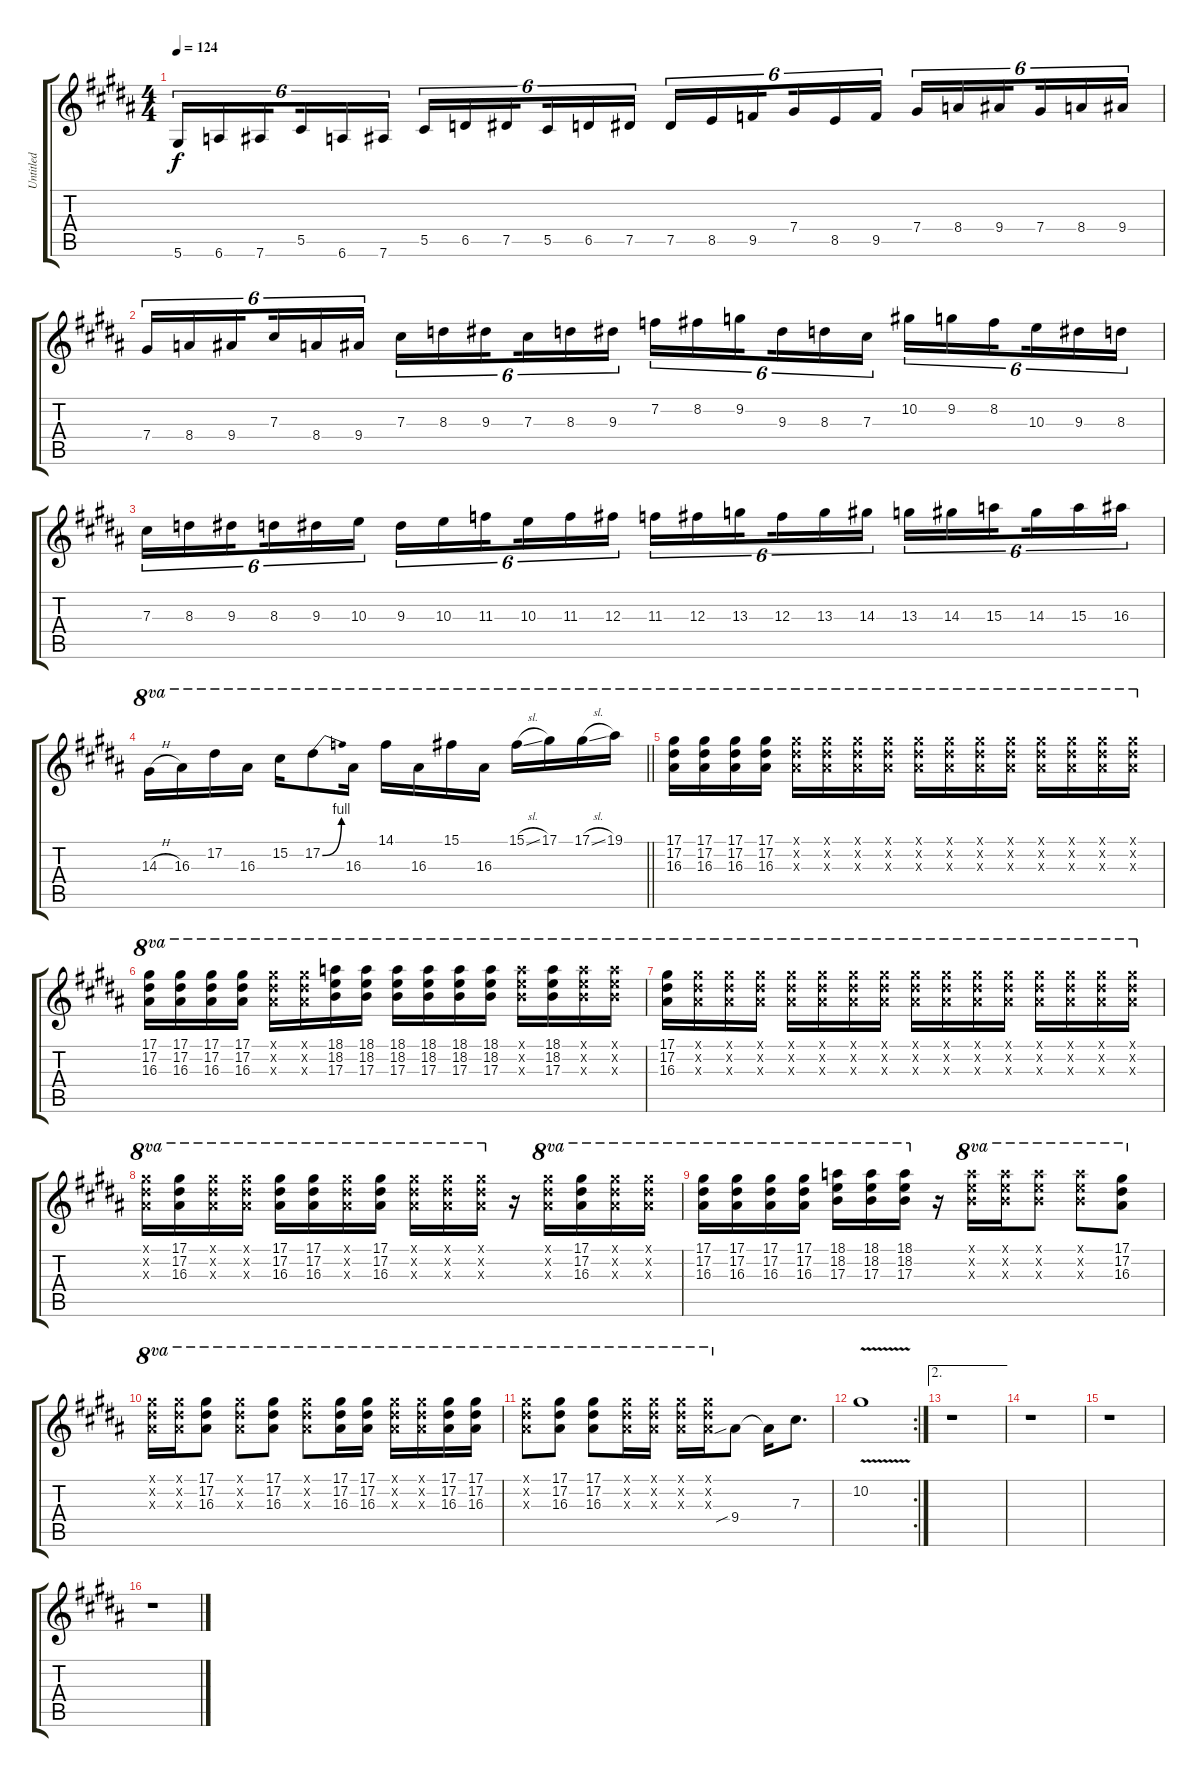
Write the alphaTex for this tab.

\track ("Untitled" "Untitled") {instrument distortionguitar}
\staff {score tabs}
\tuning (Eb4 Bb3 Gb3 Db3 Ab2 Eb2) {hide}
\ts (4 4)
\tempo 124
\clef g2
\ks g#minor
5.6.16{tu (6 4) dy f} 6.6.16{tu (6 4)} 7.6.16{tu (6 4) beam splitsecondary} 5.5.16{tu (6 4)} 6.6.16{tu (6 4)} 7.6.16{tu (6 4)} 5.5.16{tu (6 4)} 6.5.16{tu (6 4)} 7.5.16{tu (6 4) beam splitsecondary} 5.5.16{tu (6 4)} 6.5.16{tu (6 4)} 7.5.16{tu (6 4)} 7.5.16{tu (6 4)} 8.5.16{tu (6 4)} 9.5.16{tu (6 4) beam splitsecondary} 7.4.16{tu (6 4)} 8.5.16{tu (6 4)} 9.5.16{tu (6 4)} 7.4.16{tu (6 4)} 8.4.16{tu (6 4)} 9.4.16{tu (6 4) beam splitsecondary} 7.4.16{tu (6 4)} 8.4.16{tu (6 4)} 9.4.16{tu (6 4)} |
7.4.16{tu (6 4)} 8.4.16{tu (6 4)} 9.4.16{tu (6 4) beam splitsecondary} 7.3.16{tu (6 4)} 8.4.16{tu (6 4)} 9.4.16{tu (6 4)} 7.3.16{tu (6 4)} 8.3.16{tu (6 4)} 9.3.16{tu (6 4) beam splitsecondary} 7.3.16{tu (6 4)} 8.3.16{tu (6 4)} 9.3.16{tu (6 4)} 7.2.16{tu (6 4)} 8.2.16{tu (6 4)} 9.2.16{tu (6 4) beam splitsecondary} 9.3.16{tu (6 4)} 8.3.16{tu (6 4)} 7.3.16{tu (6 4)} 10.2.16{tu (6 4)} 9.2.16{tu (6 4)} 8.2.16{tu (6 4) beam splitsecondary} 10.3.16{tu (6 4)} 9.3.16{tu (6 4)} 8.3.16{tu (6 4)} |
7.3.16{tu (6 4)} 8.3.16{tu (6 4)} 9.3.16{tu (6 4) beam splitsecondary} 8.3.16{tu (6 4)} 9.3.16{tu (6 4)} 10.3.16{tu (6 4)} 9.3.16{tu (6 4)} 10.3.16{tu (6 4)} 11.3.16{tu (6 4) beam splitsecondary} 10.3.16{tu (6 4)} 11.3.16{tu (6 4)} 12.3.16{tu (6 4)} 11.3.16{tu (6 4)} 12.3.16{tu (6 4)} 13.3.16{tu (6 4) beam splitsecondary} 12.3.16{tu (6 4)} 13.3.16{tu (6 4)} 14.3.16{tu (6 4)} 13.3.16{tu (6 4)} 14.3.16{tu (6 4)} 15.3.16{tu (6 4) beam splitsecondary} 14.3.16{tu (6 4)} 15.3.16{tu (6 4)} 16.3.16{tu (6 4)} |
\barLineRight lightlight
14.3{h}.16{ot 8va} 16.3.16{ot 8va} 17.2.16{ot 8va} 16.3.16{ot 8va} 15.2.16{ot 8va} 17.2{be (bend 0 0 60 4)}.8{ot 8va} 16.3.16{ot 8va} 14.1.16{ot 8va} 16.3.16{ot 8va} 15.1.16{ot 8va} 16.3.16{ot 8va} 15.1{sl}.16{ot 8va} 17.1.16{ot 8va} 17.1{sl}.16{ot 8va} 19.1.16{ot 8va} |
\ks b
(17.1 17.2 16.3).16{ot 8va} (17.1 17.2 16.3).16{ot 8va} (17.1 17.2 16.3).16{ot 8va} (17.1 17.2 16.3).16{ot 8va} (17.1{x} 17.2{x} 16.3{x}).16{ot 8va} (17.1{x} 17.2{x} 16.3{x}).16{ot 8va} (17.1{x} 17.2{x} 16.3{x}).16{ot 8va} (17.1{x} 17.2{x} 16.3{x}).16{ot 8va} (17.1{x} 17.2{x} 16.3{x}).16{ot 8va} (17.1{x} 17.2{x} 16.3{x}).16{ot 8va} (17.1{x} 17.2{x} 16.3{x}).16{ot 8va} (17.1{x} 17.2{x} 16.3{x}).16{ot 8va} (17.1{x} 17.2{x} 16.3{x}).16{ot 8va} (17.1{x} 17.2{x} 16.3{x}).16{ot 8va} (17.1{x} 17.2{x} 16.3{x}).16{ot 8va} (17.1{x} 17.2{x} 16.3{x}).16{ot 8va} |
\ks g#minor
(17.1 17.2 16.3).16{ot 8va} (17.1 17.2 16.3).16{ot 8va} (17.1 17.2 16.3).16{ot 8va} (17.1 17.2 16.3).16{ot 8va} (17.1{x} 17.2{x} 16.3{x}).16{ot 8va} (17.1{x} 17.2{x} 16.3{x}).16{ot 8va} (18.1 18.2 17.3).16{ot 8va} (18.1 18.2 17.3).16{ot 8va} (18.1 18.2 17.3).16{ot 8va} (18.1 18.2 17.3).16{ot 8va} (18.1 18.2 17.3).16{ot 8va} (18.1 18.2 17.3).16{ot 8va} (18.1{x} 18.2{x} 17.3{x}).16{ot 8va} (18.1 18.2 17.3).16{ot 8va} (18.1{x} 18.2{x} 17.3{x}).16{ot 8va} (18.1{x} 18.2{x} 17.3{x}).16{ot 8va} |
(17.1 17.2 16.3).16{ot 8va} (17.1{x} 17.2{x} 16.3{x}).16{ot 8va} (17.1{x} 17.2{x} 16.3{x}).16{ot 8va} (17.1{x} 17.2{x} 16.3{x}).16{ot 8va} (17.1{x} 17.2{x} 16.3{x}).16{ot 8va} (17.1{x} 17.2{x} 16.3{x}).16{ot 8va} (17.1{x} 17.2{x} 16.3{x}).16{ot 8va} (17.1{x} 17.2{x} 16.3{x}).16{ot 8va} (17.1{x} 17.2{x} 16.3{x}).16{ot 8va} (17.1{x} 17.2{x} 16.3{x}).16{ot 8va} (17.1{x} 17.2{x} 16.3{x}).16{ot 8va} (17.1{x} 17.2{x} 16.3{x}).16{ot 8va} (17.1{x} 17.2{x} 16.3{x}).16{ot 8va} (17.1{x} 17.2{x} 16.3{x}).16{ot 8va} (17.1{x} 17.2{x} 16.3{x}).16{ot 8va} (17.1{x} 17.2{x} 16.3{x}).16{ot 8va} |
\ks b
(17.1{x} 17.2{x} 16.3{x}).16{ot 8va} (17.1 17.2 16.3).16{ot 8va} (17.1{x} 17.2{x} 16.3{x}).16{ot 8va} (17.1{x} 17.2{x} 16.3{x}).16{ot 8va} (17.1 17.2 16.3).16{ot 8va} (17.1 17.2 16.3).16{ot 8va} (17.1{x} 17.2{x} 16.3{x}).16{ot 8va} (17.1 17.2 16.3).16{ot 8va} (17.1{x} 17.2{x} 16.3{x}).16{ot 8va} (17.1{x} 17.2{x} 16.3{x}).16{ot 8va} (17.1{x} 17.2{x} 16.3{x}).16{ot 8va} r.16 (17.1{x} 17.2{x} 16.3{x}).16{ot 8va} (17.1 17.2 16.3).16{ot 8va} (17.1{x} 17.2{x} 16.3{x}).16{ot 8va} (17.1{x} 17.2{x} 16.3{x}).16{ot 8va} |
\ks g#minor
(17.1 17.2 16.3).16{ot 8va} (17.1 17.2 16.3).16{ot 8va} (17.1 17.2 16.3).16{ot 8va} (17.1 17.2 16.3).16{ot 8va} (18.1 18.2 17.3).16{ot 8va} (18.1 18.2 17.3).16{ot 8va} (18.1 18.2 17.3).16{ot 8va} r.16 (18.1{x} 18.2{x} 17.3{x}).16{ot 8va} (18.1{x} 18.2{x} 17.3{x}).16{ot 8va} (18.1{x} 18.2{x} 17.3{x}).8{ot 8va} (18.1{x} 18.2{x} 17.3{x}).8{ot 8va} (17.1 17.2 16.3).8{ot 8va} |
(17.1{x} 17.2{x} 16.3{x}).16{ot 8va} (17.1{x} 17.2{x} 16.3{x}).16{ot 8va} (17.1 17.2 16.3).8{ot 8va} (17.1{x} 17.2{x} 16.3{x}).8{ot 8va} (17.1 17.2 16.3).8{ot 8va} (17.1{x} 17.2{x} 16.3{x}).8{ot 8va} (17.1 17.2 16.3).16{ot 8va} (17.1 17.2 16.3).16{ot 8va} (17.1{x} 17.2{x} 16.3{x}).16{ot 8va} (17.1{x} 17.2{x} 16.3{x}).16{ot 8va} (17.1 17.2 16.3).16{ot 8va} (17.1 17.2 16.3).16{ot 8va} |
\ks b
(17.1{x} 17.2{x} 16.3{x}).8{ot 8va} (17.1 17.2 16.3).8{ot 8va} (17.1 17.2 16.3).8{ot 8va} (17.1{x} 17.2{x} 16.3{x}).16{ot 8va} (17.1{x} 17.2{x} 16.3{x}).16{ot 8va} (17.1{x} 17.2{x} 16.3{x}).16{ot 8va} (17.1{x} 17.2{x} 16.3{x}).16{ot 8va} 9.4{sib}.8 9.4{t}.16 7.3.8{d} |
\rc 2
\ks g#minor
10.2{v}.1 |
\ae 2
r.1 |
\ks b
r.1 |
\ks g#minor
r.1 |
r.1
